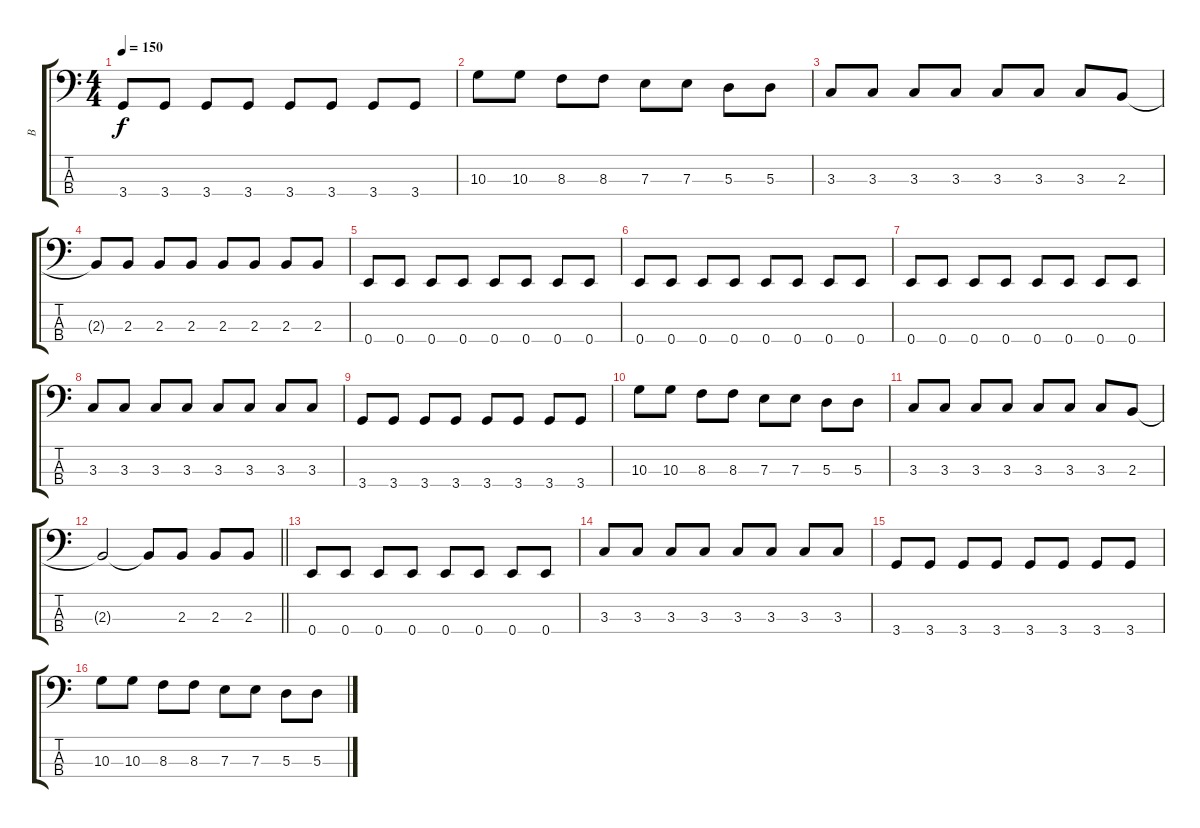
\track ("B" "B") {instrument electricbassfinger}
\staff {score tabs}
\tuning (G2 D2 A1 E1) {hide}
\ts (4 4)
\tempo 150
\clef f4
\ks c
3.4.8{dy f} 3.4.8 3.4.8 3.4.8 3.4.8 3.4.8 3.4.8 3.4.8 |
10.3.8 10.3.8 8.3.8 8.3.8 7.3.8 7.3.8 5.3.8 5.3.8 |
3.3.8 3.3.8 3.3.8 3.3.8 3.3.8 3.3.8 3.3.8 2.3.8 |
2.3{t}.8 2.3.8 2.3.8 2.3.8 2.3.8 2.3.8 2.3.8 2.3.8 |
0.4.8 0.4.8 0.4.8 0.4.8 0.4.8 0.4.8 0.4.8 0.4.8 |
0.4.8 0.4.8 0.4.8 0.4.8 0.4.8 0.4.8 0.4.8 0.4.8 |
0.4.8 0.4.8 0.4.8 0.4.8 0.4.8 0.4.8 0.4.8 0.4.8 |
3.3.8 3.3.8 3.3.8 3.3.8 3.3.8 3.3.8 3.3.8 3.3.8 |
3.4.8 3.4.8 3.4.8 3.4.8 3.4.8 3.4.8 3.4.8 3.4.8 |
10.3.8 10.3.8 8.3.8 8.3.8 7.3.8 7.3.8 5.3.8 5.3.8 |
3.3.8 3.3.8 3.3.8 3.3.8 3.3.8 3.3.8 3.3.8 2.3.8 |
\barLineRight lightlight
2.3{t}.2 2.3{t}.8 2.3.8 2.3.8 2.3.8 |
0.4.8 0.4.8 0.4.8 0.4.8 0.4.8 0.4.8 0.4.8 0.4.8 |
3.3.8 3.3.8 3.3.8 3.3.8 3.3.8 3.3.8 3.3.8 3.3.8 |
3.4.8 3.4.8 3.4.8 3.4.8 3.4.8 3.4.8 3.4.8 3.4.8 |
10.3.8 10.3.8 8.3.8 8.3.8 7.3.8 7.3.8 5.3.8 5.3.8
